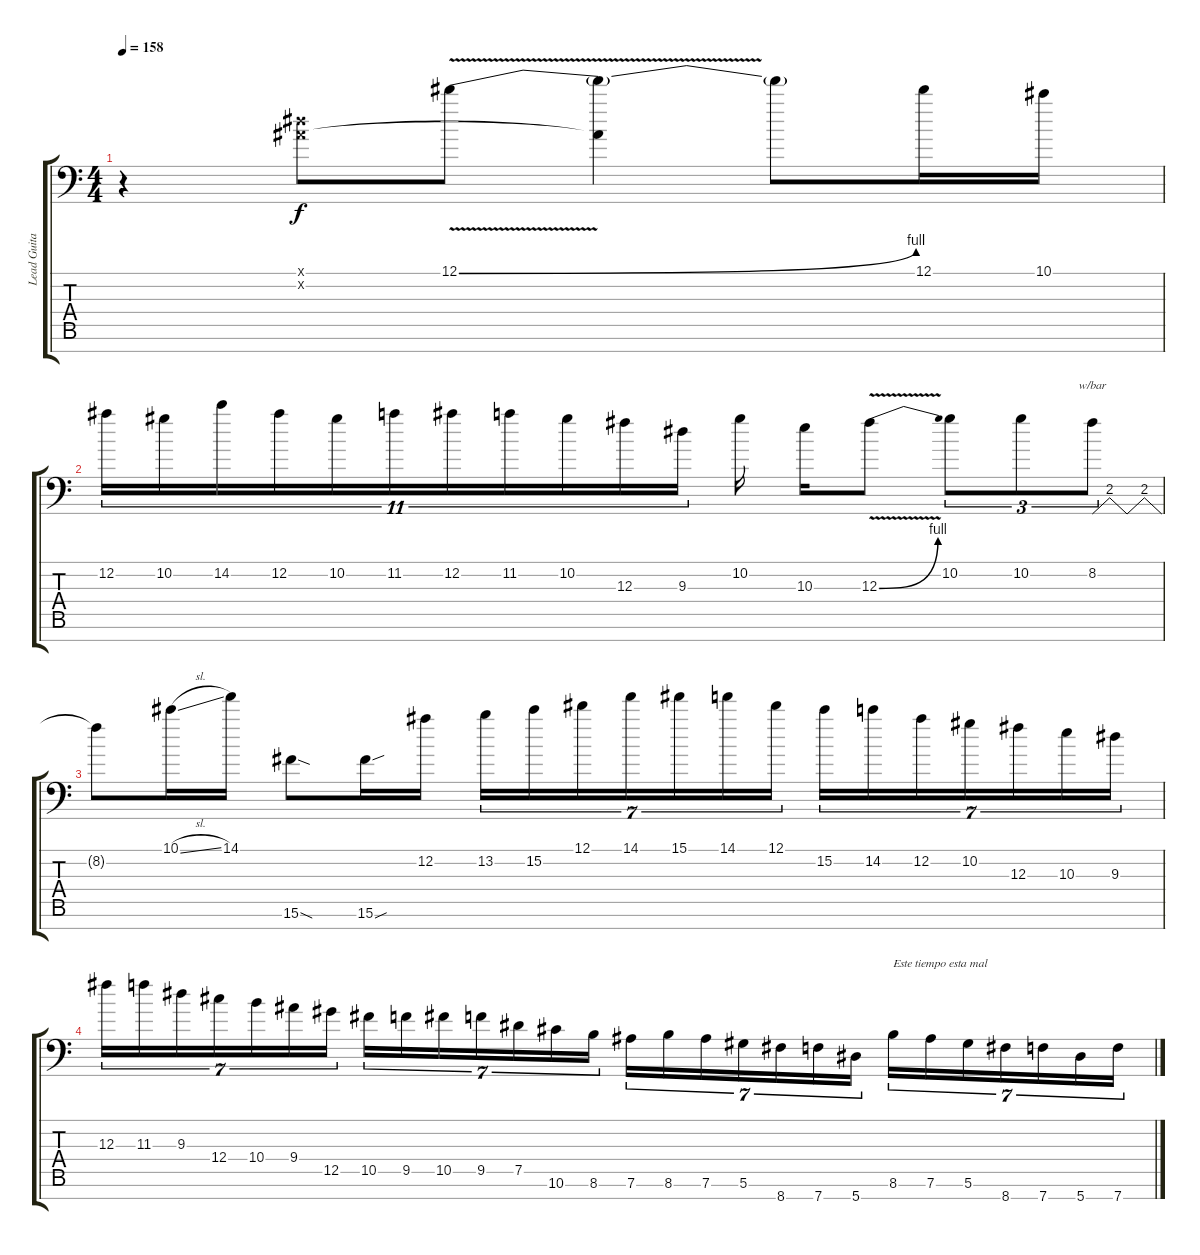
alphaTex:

\track ("Lead Guitar" "Lead Guita") {instrument distortionguitar}
\staff {score tabs}
\tuning (Eb4 Bb3 Gb3 Db3 Ab2 Eb2 Bb1) {hide}
\ts (4 4)
\tempo 158
\clef f4
\ks c
r.4{dy f} (0.1{x} 0.2{x}).8 12.1{be (bend 0 0 60 4) v}.8 (12.1{t} 0.2{t}).4 12.1{t}.8 12.1.16 10.1.16 |
12.2.16{tu (11 8)} 10.2.16{tu (11 8)} 14.2.16{tu (11 8)} 12.2.16{tu (11 8)} 10.2.16{tu (11 8)} 11.2.16{tu (11 8)} 12.2.16{tu (11 8)} 11.2.16{tu (11 8)} 10.2.16{tu (11 8)} 12.3.16{tu (11 8)} 9.3.16{tu (11 8)} 10.2.16 10.3.16 12.3{be (bend 0 0 60 4) v}.8 10.2.8{tu (3 2)} 10.2.8{tu (3 2)} 8.2.8{tu (3 2) tbe (custom default 0 0 15 8 30 0 45 8 60 0)} |
8.2{t}.8 10.1{sl}.16 14.1.16 15.6{sod}.8 15.6{sou}.16 12.2.16 13.2.16{tu (7 4)} 15.2.16{tu (7 4)} 12.1.16{tu (7 4)} 14.1.16{tu (7 4)} 15.1.16{tu (7 4)} 14.1.16{tu (7 4)} 12.1.16{tu (7 4)} 15.2.16{tu (7 4)} 14.2.16{tu (7 4)} 12.2.16{tu (7 4)} 10.2.16{tu (7 4)} 12.3.16{tu (7 4)} 10.3.16{tu (7 4)} 9.3.16{tu (7 4)} |
12.3.16{tu (7 4)} 11.3.16{tu (7 4)} 9.3.16{tu (7 4)} 12.4.16{tu (7 4)} 10.4.16{tu (7 4)} 9.4.16{tu (7 4)} 12.5.16{tu (7 4)} 10.5.16{tu (7 4)} 9.5.16{tu (7 4)} 10.5.16{tu (7 4)} 9.5.16{tu (7 4)} 7.5.16{tu (7 4)} 10.6.16{tu (7 4)} 8.6.16{tu (7 4)} 7.6.16{tu (7 4)} 8.6.16{tu (7 4)} 7.6.16{tu (7 4)} 5.6.16{tu (7 4)} 8.7.16{tu (7 4)} 7.7.16{tu (7 4)} 5.7.16{tu (7 4)} 8.6.16{tu (7 4) txt "Este tiempo esta mal"} 7.6.16{tu (7 4)} 5.6.16{tu (7 4)} 8.7.16{tu (7 4)} 7.7.16{tu (7 4)} 5.7.16{tu (7 4)} 7.7.16{tu (7 4)}
